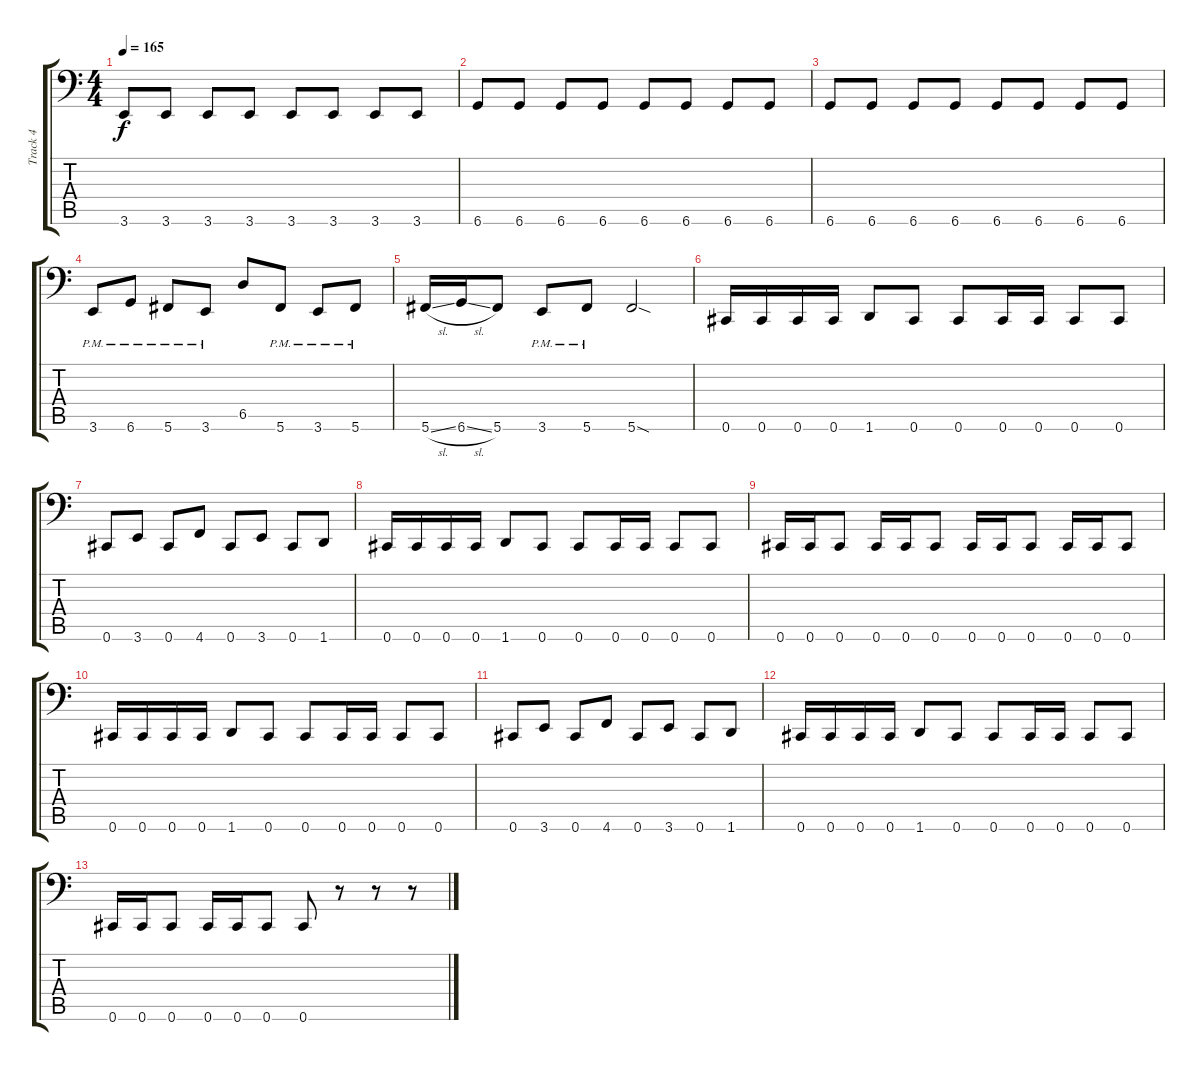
\track ("Track 4" "Track 4") {instrument electricbasspick}
\staff {score tabs}
\tuning (Eb3 Bb2 Gb2 Db2 Ab1 Db1) {hide}
\ts (4 4)
\tempo 165
\clef f4
\ks c
3.6.8{dy f} 3.6.8 3.6.8 3.6.8 3.6.8 3.6.8 3.6.8 3.6.8 |
6.6.8 6.6.8 6.6.8 6.6.8 6.6.8 6.6.8 6.6.8 6.6.8 |
6.6.8 6.6.8 6.6.8 6.6.8 6.6.8 6.6.8 6.6.8 6.6.8 |
3.6{pm}.8 6.6{pm}.8 5.6{pm}.8 3.6{pm}.8 6.5.8 5.6{pm}.8 3.6{pm}.8 5.6{pm}.8 |
5.6{sl}.16 6.6{sl}.16 5.6.8 3.6{pm}.8 5.6{pm}.8 5.6{sod}.2 |
0.6.16 0.6.16 0.6.16 0.6.16 1.6.8 0.6.8 0.6.8 0.6.16 0.6.16 0.6.8 0.6.8 |
0.6.8 3.6.8 0.6.8 4.6.8 0.6.8 3.6.8 0.6.8 1.6.8 |
0.6.16 0.6.16 0.6.16 0.6.16 1.6.8 0.6.8 0.6.8 0.6.16 0.6.16 0.6.8 0.6.8 |
0.6.16 0.6.16 0.6.8 0.6.16 0.6.16 0.6.8 0.6.16 0.6.16 0.6.8 0.6.16 0.6.16 0.6.8 |
0.6.16 0.6.16 0.6.16 0.6.16 1.6.8 0.6.8 0.6.8 0.6.16 0.6.16 0.6.8 0.6.8 |
0.6.8 3.6.8 0.6.8 4.6.8 0.6.8 3.6.8 0.6.8 1.6.8 |
0.6.16 0.6.16 0.6.16 0.6.16 1.6.8 0.6.8 0.6.8 0.6.16 0.6.16 0.6.8 0.6.8 |
0.6.16 0.6.16 0.6.8 0.6.16 0.6.16 0.6.8 0.6.8 r.8 r.8 r.8
